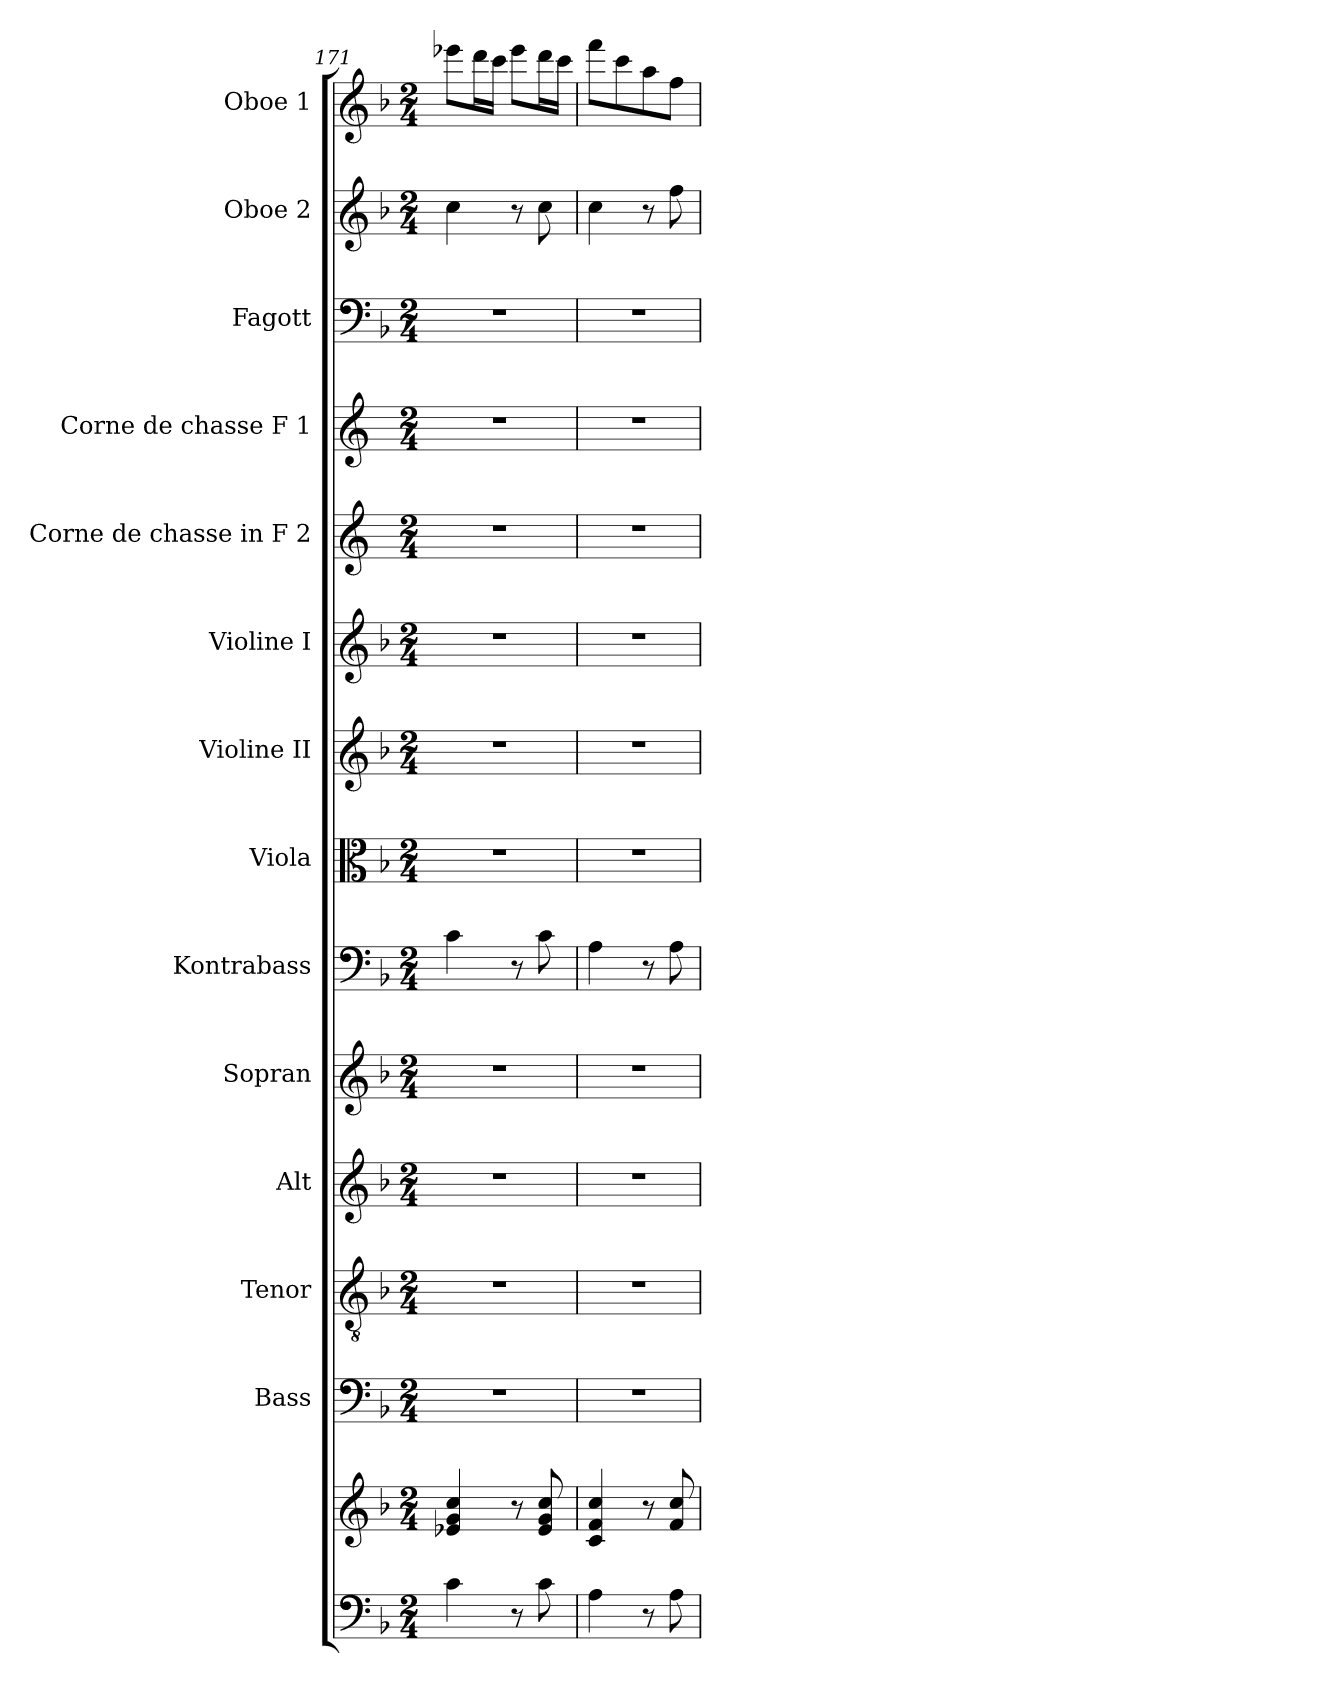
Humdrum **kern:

**kern	**kern	**kern	**kern	**kern	**kern	**kern	**kern	**kern	**kern	**kern	**kern	**kern	**kern	**kern
*part14	*part14	*part13	*part12	*part11	*part10	*part9	*part8	*part7	*part6	*part5	*part4	*part3	*part2	*part1
*staff15	*staff14	*staff13	*staff12	*staff11	*staff10	*staff9	*staff8	*staff7	*staff6	*staff5	*staff4	*staff3	*staff2	*staff1
*	*	*I"Bass	*I"Tenor	*I"Alt	*I"Sopran	*I"Kontrabass	*I"Viola	*I"Violine II	*I"Violine I	*I"Corne de chasse in F 2	*I"Corne de chasse F 1	*I"Fagott	*I"Oboe 2	*I"Oboe 1
*	*	*I'B.	*I'T.	*I'A.	*I'S.	*I'Kb.	*I'Vla.	*I'Vl. II	*I'Vl. I	*	*	*I'Fg.	*I'Ob. 2	*I'Ob. 1
*clefF4	*clefG2	*clefF4	*clefGv2	*clefG2	*clefG2	*clefF4	*clefC3	*clefG2	*clefG2	*clefG2	*clefG2	*clefF4	*clefG2	*clefG2
*	*	*	*	*	*	*ITrd7c12	*	*	*	*ITrd4c7	*ITrd4c7	*	*	*
*k[b-]	*k[b-]	*k[b-]	*k[b-]	*k[b-]	*k[b-]	*k[b-]	*k[b-]	*k[b-]	*k[b-]	*k[b-]	*k[b-]	*k[b-]	*k[b-]	*k[b-]
*F:	*F:	*F:	*F:	*F:	*F:	*F:	*F:	*F:	*F:	*F:	*F:	*F:	*F:	*F:
*M2/4	*M2/4	*M2/4	*M2/4	*M2/4	*M2/4	*M2/4	*M2/4	*M2/4	*M2/4	*M2/4	*M2/4	*M2/4	*M2/4	*M2/4
=171	=171	=171	=171	=171	=171	=171	=171	=171	=171	=171	=171	=171	=171	=171
4c\	4e-X/ 4g/ 4cc/	2r	2r	2r	2r	4C\	2r	2r	2r	2r	2r	2r	4cc\	8eee-X\L
.	.	.	.	.	.	.	.	.	.	.	.	.	.	16ddd\L
.	.	.	.	.	.	.	.	.	.	.	.	.	.	16ccc\JJ
8r	8r	.	.	.	.	8r	.	.	.	.	.	.	8r	8eee-\L
8c\	8e-/ 8g/ 8cc/	.	.	.	.	8C\	.	.	.	.	.	.	8cc\	16ddd\L
.	.	.	.	.	.	.	.	.	.	.	.	.	.	16ccc\JJ
=172	=172	=172	=172	=172	=172	=172	=172	=172	=172	=172	=172	=172	=172	=172
4A\	4c/ 4f/ 4cc/	2r	2r	2r	2r	4AA\	2r	2r	2r	2r	2r	2r	4cc\	8fff\L
.	.	.	.	.	.	.	.	.	.	.	.	.	.	8ccc\
8r	8r	.	.	.	.	8r	.	.	.	.	.	.	8r	8aa\
8A\	8f/ 8cc/	.	.	.	.	8AA\	.	.	.	.	.	.	8ff\	8ff\J
=	=	=	=	=	=	=	=	=	=	=	=	=	=	=
*-	*-	*-	*-	*-	*-	*-	*-	*-	*-	*-	*-	*-	*-	*-
